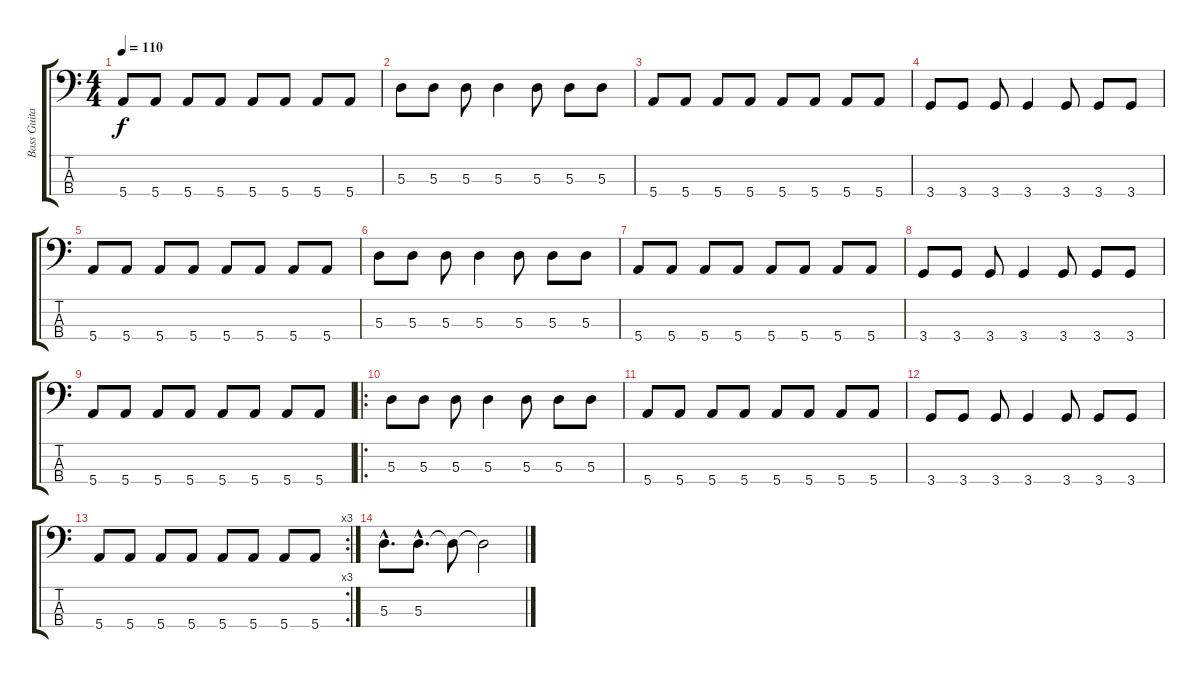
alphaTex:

\track ("Bass Guitar" "Bass Guita") {instrument electricbassfinger}
\staff {score tabs}
\tuning (G2 D2 A1 E1) {hide}
\ts (4 4)
\tempo 110
\clef f4
\ks c
5.4.8{dy f} 5.4.8 5.4.8 5.4.8 5.4.8 5.4.8 5.4.8 5.4.8 |
5.3.8{instrument electricbasspick} 5.3.8 5.3.8 5.3.4 5.3.8 5.3.8 5.3.8 |
5.4.8 5.4.8 5.4.8 5.4.8 5.4.8 5.4.8 5.4.8 5.4.8 |
3.4.8 3.4.8 3.4.8 3.4.4 3.4.8 3.4.8 3.4.8 |
5.4.8 5.4.8 5.4.8 5.4.8 5.4.8 5.4.8 5.4.8 5.4.8 |
5.3.8 5.3.8 5.3.8 5.3.4 5.3.8 5.3.8 5.3.8 |
5.4.8 5.4.8 5.4.8 5.4.8 5.4.8 5.4.8 5.4.8 5.4.8 |
3.4.8 3.4.8 3.4.8 3.4.4 3.4.8 3.4.8 3.4.8 |
5.4.8 5.4.8 5.4.8 5.4.8 5.4.8 5.4.8 5.4.8 5.4.8 |
\ro
5.3.8 5.3.8 5.3.8 5.3.4 5.3.8 5.3.8 5.3.8 |
5.4.8 5.4.8 5.4.8 5.4.8 5.4.8 5.4.8 5.4.8 5.4.8 |
3.4.8 3.4.8 3.4.8 3.4.4 3.4.8 3.4.8 3.4.8 |
\rc 3
5.4.8 5.4.8 5.4.8 5.4.8 5.4.8 5.4.8 5.4.8 5.4.8 |
5.3{hac}.8{d} 5.3{hac}.8{d} 5.3{t}.8 5.3{t}.2
